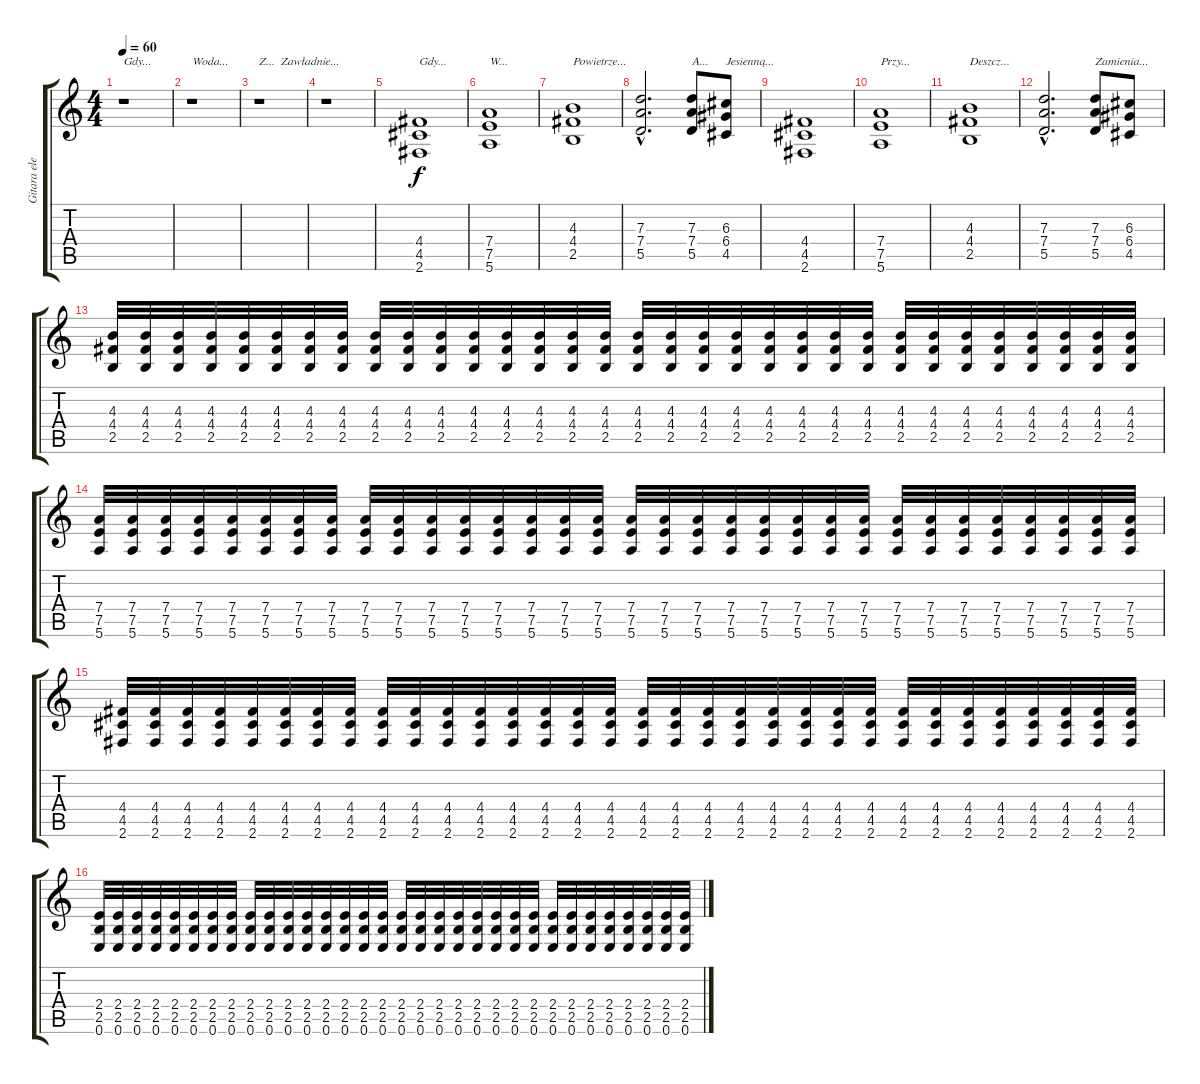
\track ("Gitara elektryczna" "Gitara ele") {instrument distortionguitar}
\staff {score tabs}
\tuning (E4 B3 G3 D3 A2 E2) {hide}
\ts (4 4)
\tempo 60
\clef g2
\ks c
r.1{txt "Gdy..." dy f} |
r.1{txt "Woda..."} |
r.1{txt "Z...  Zawładnie..."} |
r.1 |
(4.4 4.5 2.6).1{txt "Gdy..."} |
(7.4 7.5 5.6).1{txt "W..."} |
(4.3 4.4 2.5).1{txt "Powietrze..."} |
(7.3{hac} 7.4{hac} 5.5{hac}).2{d} (7.3 7.4 5.5).8{txt "A..."} (6.3 6.4 4.5).8{txt "Jesienną..."} |
(4.4 4.5 2.6).1 |
(7.4 7.5 5.6).1{txt "Przy..."} |
(4.3 4.4 2.5).1{txt "Deszcz..."} |
(7.3{hac} 7.4{hac} 5.5{hac}).2{d} (7.3 7.4 5.5).8{txt "Zamienia..."} (6.3 6.4 4.5).8 |
(4.3 4.4 2.5).32 (4.3 4.4 2.5).32 (4.3 4.4 2.5).32 (4.3 4.4 2.5).32 (4.3 4.4 2.5).32 (4.3 4.4 2.5).32 (4.3 4.4 2.5).32 (4.3 4.4 2.5).32 (4.3 4.4 2.5).32 (4.3 4.4 2.5).32 (4.3 4.4 2.5).32 (4.3 4.4 2.5).32 (4.3 4.4 2.5).32 (4.3 4.4 2.5).32 (4.3 4.4 2.5).32 (4.3 4.4 2.5).32 (4.3 4.4 2.5).32 (4.3 4.4 2.5).32 (4.3 4.4 2.5).32 (4.3 4.4 2.5).32 (4.3 4.4 2.5).32 (4.3 4.4 2.5).32 (4.3 4.4 2.5).32 (4.3 4.4 2.5).32 (4.3 4.4 2.5).32 (4.3 4.4 2.5).32 (4.3 4.4 2.5).32 (4.3 4.4 2.5).32 (4.3 4.4 2.5).32 (4.3 4.4 2.5).32 (4.3 4.4 2.5).32 (4.3 4.4 2.5).32 |
(7.4 7.5 5.6).32 (7.4 7.5 5.6).32 (7.4 7.5 5.6).32 (7.4 7.5 5.6).32 (7.4 7.5 5.6).32 (7.4 7.5 5.6).32 (7.4 7.5 5.6).32 (7.4 7.5 5.6).32 (7.4 7.5 5.6).32 (7.4 7.5 5.6).32 (7.4 7.5 5.6).32 (7.4 7.5 5.6).32 (7.4 7.5 5.6).32 (7.4 7.5 5.6).32 (7.4 7.5 5.6).32 (7.4 7.5 5.6).32 (7.4 7.5 5.6).32 (7.4 7.5 5.6).32 (7.4 7.5 5.6).32 (7.4 7.5 5.6).32 (7.4 7.5 5.6).32 (7.4 7.5 5.6).32 (7.4 7.5 5.6).32 (7.4 7.5 5.6).32 (7.4 7.5 5.6).32 (7.4 7.5 5.6).32 (7.4 7.5 5.6).32 (7.4 7.5 5.6).32 (7.4 7.5 5.6).32 (7.4 7.5 5.6).32 (7.4 7.5 5.6).32 (7.4 7.5 5.6).32 |
(4.4 4.5 2.6).32 (4.4 4.5 2.6).32 (4.4 4.5 2.6).32 (4.4 4.5 2.6).32 (4.4 4.5 2.6).32 (4.4 4.5 2.6).32 (4.4 4.5 2.6).32 (4.4 4.5 2.6).32 (4.4 4.5 2.6).32 (4.4 4.5 2.6).32 (4.4 4.5 2.6).32 (4.4 4.5 2.6).32 (4.4 4.5 2.6).32 (4.4 4.5 2.6).32 (4.4 4.5 2.6).32 (4.4 4.5 2.6).32 (4.4 4.5 2.6).32 (4.4 4.5 2.6).32 (4.4 4.5 2.6).32 (4.4 4.5 2.6).32 (4.4 4.5 2.6).32 (4.4 4.5 2.6).32 (4.4 4.5 2.6).32 (4.4 4.5 2.6).32 (4.4 4.5 2.6).32 (4.4 4.5 2.6).32 (4.4 4.5 2.6).32 (4.4 4.5 2.6).32 (4.4 4.5 2.6).32 (4.4 4.5 2.6).32 (4.4 4.5 2.6).32 (4.4 4.5 2.6).32 |
(2.4 2.5 0.6).32 (2.4 2.5 0.6).32 (2.4 2.5 0.6).32 (2.4 2.5 0.6).32 (2.4 2.5 0.6).32 (2.4 2.5 0.6).32 (2.4 2.5 0.6).32 (2.4 2.5 0.6).32 (2.4 2.5 0.6).32 (2.4 2.5 0.6).32 (2.4 2.5 0.6).32 (2.4 2.5 0.6).32 (2.4 2.5 0.6).32 (2.4 2.5 0.6).32 (2.4 2.5 0.6).32 (2.4 2.5 0.6).32 (2.4 2.5 0.6).32 (2.4 2.5 0.6).32 (2.4 2.5 0.6).32 (2.4 2.5 0.6).32 (2.4 2.5 0.6).32 (2.4 2.5 0.6).32 (2.4 2.5 0.6).32 (2.4 2.5 0.6).32 (2.4 2.5 0.6).32 (2.4 2.5 0.6).32 (2.4 2.5 0.6).32 (2.4 2.5 0.6).32 (2.4 2.5 0.6).32 (2.4 2.5 0.6).32 (2.4 2.5 0.6).32 (2.4 2.5 0.6).32
